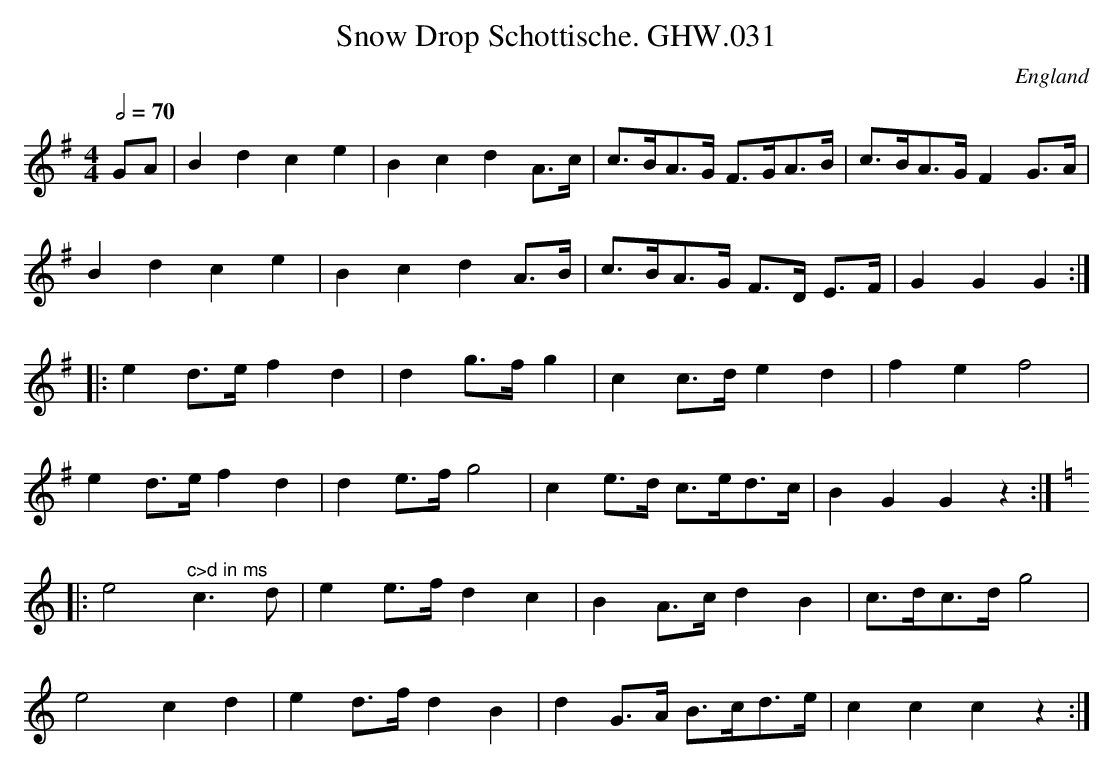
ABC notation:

X:1
T:Snow Drop Schottische. GHW.031
M:4/4
L:1/8
Q:1/2=70
O:England
K:G major
GA|B2 d2 c2 e2|B2c2d2 A>c|c>BA>G F>GA>B|c>BA>G F2 G>A|!
B2d2c2e2|B2c2d2 A>B|c>BA>G F>D E>F|G2G2G2:|!
|:e2 d>e f2 d2|d2 g>f g2|c2 c>d e2d2|f2 e2 f4|!
e2 d>e f2 d2|d2 e>f g4|c2 e>d c>ed>c|B2 G2G2 z2:|!
K:C
|:e4  "^c>d in ms"c3d|e2 e>f d2 c2|B2 A>c d2 B2|c>dc>d g4|!
e4 c2d2|e2 d>f d2B2|d2 G>A B>cd>e|c2c2c2 z2:|
